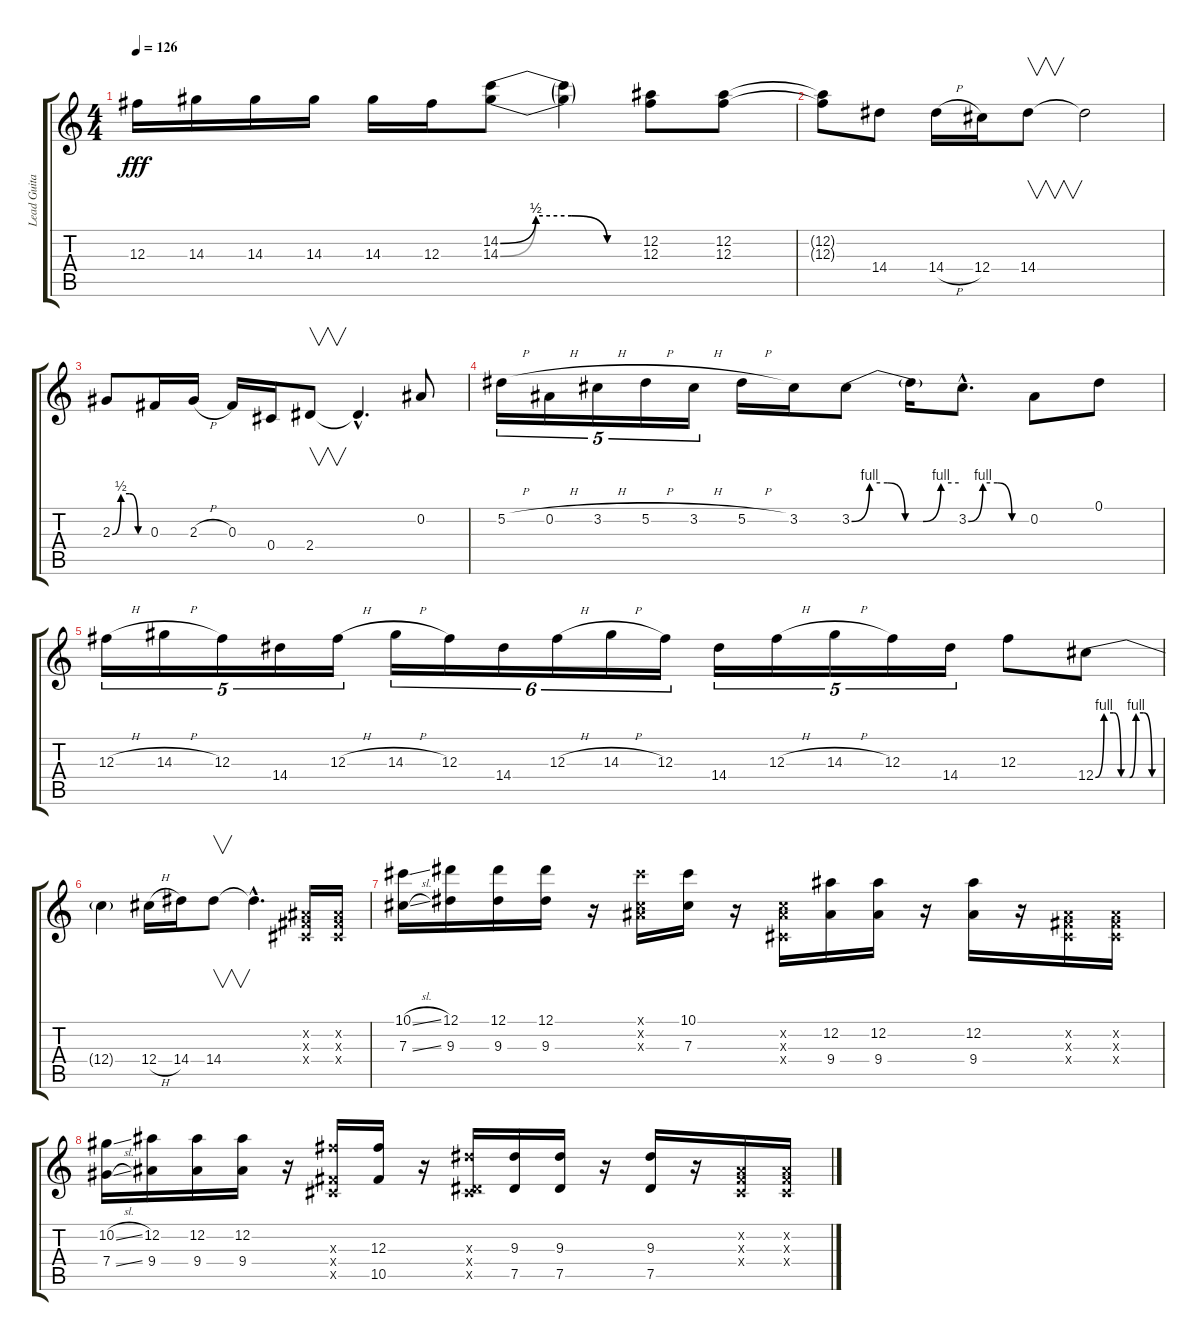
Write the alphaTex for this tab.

\track ("Lead Guitar" "Lead Guita") {instrument overdrivenguitar}
\staff {score tabs}
\tuning (Eb4 Bb3 Gb3 Db3 Ab2 Eb2) {hide}
\ts (4 4)
\tempo 126
\clef g2
\ks c
12.3.16{dy fff} 14.3.16 14.3.16 14.3.16 14.3.16 12.3.16 (14.2{be (custom 0 0 15 2 30 2 45 0 60 0)} 14.3{be (custom 0 0 15 2 30 2 45 0 60 0)}).8 (14.2{t} 14.3{t}).4 (12.2 12.3).8 (12.2 12.3).8 |
(12.2{t} 12.3{t}).8 14.4.8 14.4{h}.16 12.4.16 14.4.8{v} 14.4{t}.2 |
2.3{be (custom 0 0 15 2 30 2 45 0 60 0)}.8 0.3.16 2.3{h}.16 0.3.16 0.4.16 2.4.8{v} 2.4{hac t}.4{d} 0.2.8 |
5.2{h}.16{tu (5 4)} 0.2{h}.16{tu (5 4)} 3.2{h}.16{tu (5 4)} 5.2{h}.16{tu (5 4)} 3.2{h}.16{tu (5 4)} 5.2{h}.16 3.2.16 3.2{be (custom 0 0 10 4 20 4 30 0 40 0 50 4 60 4)}.8 3.2{t}.16 3.2{be (custom 0 0 15 4 30 4 45 0 60 0) hac}.8{d} 0.2.8 0.1.8 |
12.3{h}.16{tu (5 4)} 14.3{h}.16{tu (5 4)} 12.3.16{tu (5 4)} 14.4.16{tu (5 4)} 12.3{h}.16{tu (5 4)} 14.3{h}.16{tu (6 4)} 12.3.16{tu (6 4)} 14.4.16{tu (6 4)} 12.3{h}.16{tu (6 4)} 14.3{h}.16{tu (6 4)} 12.3.16{tu (6 4)} 14.4.16{tu (5 4)} 12.3{h}.16{tu (5 4)} 14.3{h}.16{tu (5 4)} 12.3.16{tu (5 4)} 14.4.16{tu (5 4)} 12.3.8 12.4{be (custom 0 0 8 4 17 4 24 0 32 0 38 4 45 4 53 0 60 0)}.8 |
12.4{t}.4 12.4{h}.16 14.4.16 14.4.8{v} 14.4{hac t}.4{d} (0.2{x} 0.3{x} 0.4{x}).16 (0.2{x} 0.3{x} 0.4{x}).16 |
(10.1{sl} 7.3{sl}).16 (12.1 9.3).16 (12.1 9.3).16 (12.1 9.3).16 r.16 (10.1{x} 0.2{x} 7.3{x}).16 (10.1 7.3).16 r.16 (0.2{x} 7.3{x} 0.4{x}).16 (12.2 9.4).16 (12.2 9.4).16 r.16 (12.2 9.4).16 r.16 (0.2{x} 0.3{x} 0.4{x}).16 (0.2{x} 0.3{x} 0.4{x}).16 |
(10.2{sl} 7.4{sl}).16 (12.2 9.4).16 (12.2 9.4).16 (12.2 9.4).16 r.16 (12.3{x} 0.4{x} 10.5{x}).16 (12.3 10.5).16 r.16 (9.3{x} 0.4{x} 7.5{x}).16 (9.3 7.5).16 (9.3 7.5).16 r.16 (9.3 7.5).16 r.16 (0.2{x} 0.3{x} 0.4{x}).16 (0.2{x} 0.3{x} 0.4{x}).16
